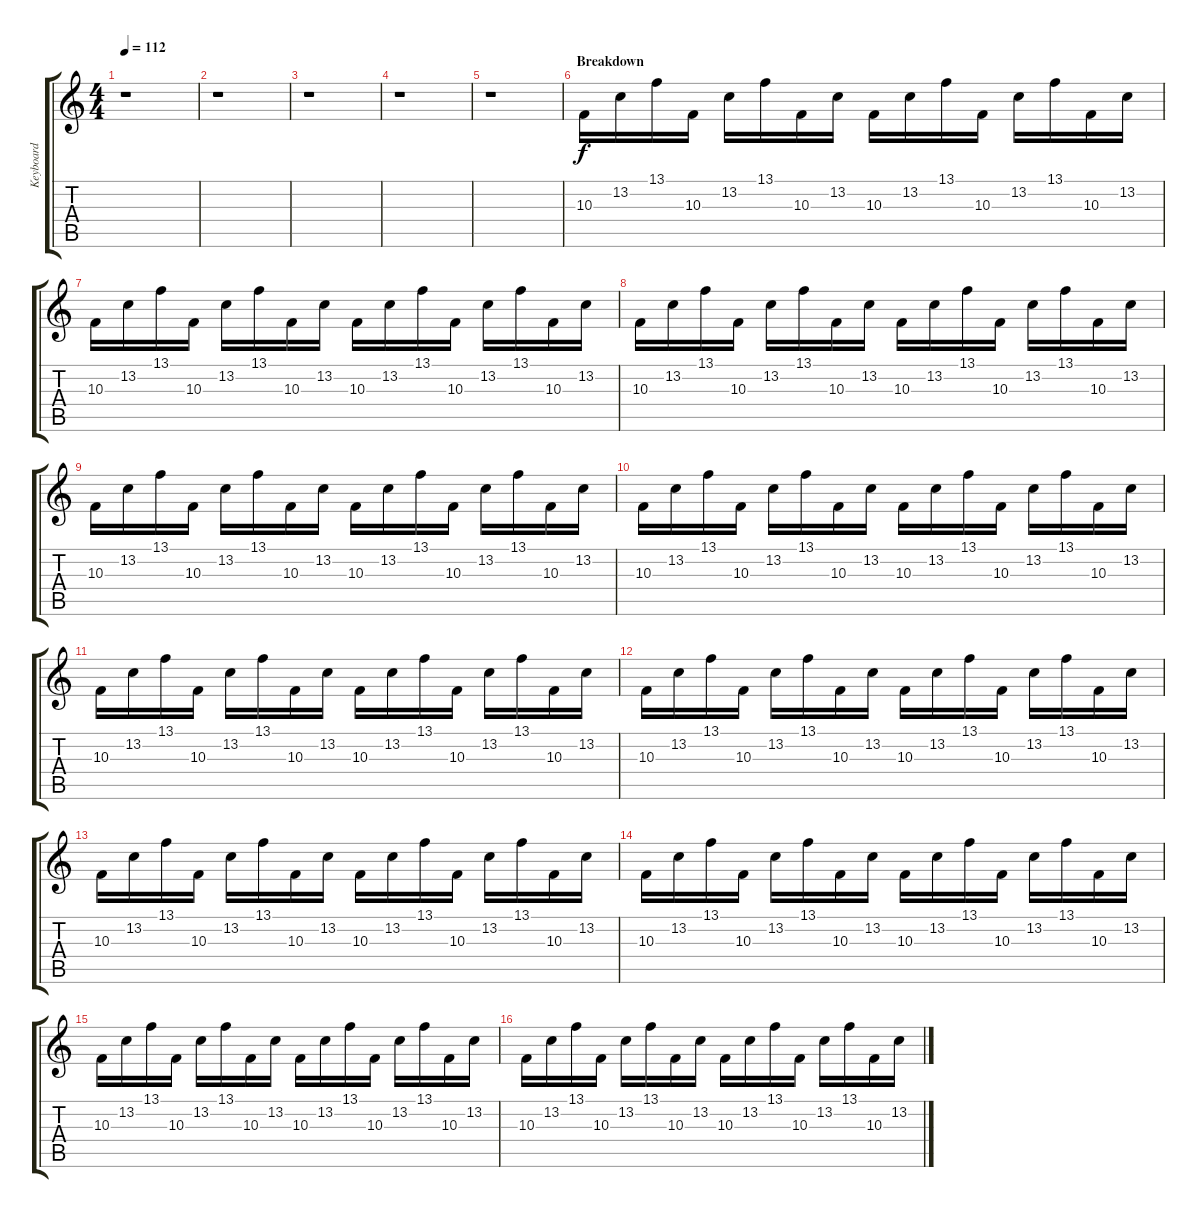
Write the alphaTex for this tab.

\track ("Keyboard" "Keyboard") {instrument synthstrings1}
\staff {score tabs}
\tuning (E4 B3 G3 D3 A2 E2) {hide}
\ts (4 4)
\tempo 112
\clef g2
\ks c
r.1{dy f} |
r.1 |
r.1 |
r.1 |
r.1 |
\section ("" "Breakdown")
10.3.16 13.2.16 13.1.16 10.3.16 13.2.16 13.1.16 10.3.16 13.2.16 10.3.16 13.2.16 13.1.16 10.3.16 13.2.16 13.1.16 10.3.16 13.2.16 |
10.3.16 13.2.16 13.1.16 10.3.16 13.2.16 13.1.16 10.3.16 13.2.16 10.3.16 13.2.16 13.1.16 10.3.16 13.2.16 13.1.16 10.3.16 13.2.16 |
10.3.16 13.2.16 13.1.16 10.3.16 13.2.16 13.1.16 10.3.16 13.2.16 10.3.16 13.2.16 13.1.16 10.3.16 13.2.16 13.1.16 10.3.16 13.2.16 |
10.3.16 13.2.16 13.1.16 10.3.16 13.2.16 13.1.16 10.3.16 13.2.16 10.3.16 13.2.16 13.1.16 10.3.16 13.2.16 13.1.16 10.3.16 13.2.16 |
10.3.16 13.2.16 13.1.16 10.3.16 13.2.16 13.1.16 10.3.16 13.2.16 10.3.16 13.2.16 13.1.16 10.3.16 13.2.16 13.1.16 10.3.16 13.2.16 |
10.3.16 13.2.16 13.1.16 10.3.16 13.2.16 13.1.16 10.3.16 13.2.16 10.3.16 13.2.16 13.1.16 10.3.16 13.2.16 13.1.16 10.3.16 13.2.16 |
10.3.16 13.2.16 13.1.16 10.3.16 13.2.16 13.1.16 10.3.16 13.2.16 10.3.16 13.2.16 13.1.16 10.3.16 13.2.16 13.1.16 10.3.16 13.2.16 |
10.3.16 13.2.16 13.1.16 10.3.16 13.2.16 13.1.16 10.3.16 13.2.16 10.3.16 13.2.16 13.1.16 10.3.16 13.2.16 13.1.16 10.3.16 13.2.16 |
10.3.16 13.2.16 13.1.16 10.3.16 13.2.16 13.1.16 10.3.16 13.2.16 10.3.16 13.2.16 13.1.16 10.3.16 13.2.16 13.1.16 10.3.16 13.2.16 |
10.3.16 13.2.16 13.1.16 10.3.16 13.2.16 13.1.16 10.3.16 13.2.16 10.3.16 13.2.16 13.1.16 10.3.16 13.2.16 13.1.16 10.3.16 13.2.16 |
10.3.16 13.2.16 13.1.16 10.3.16 13.2.16 13.1.16 10.3.16 13.2.16 10.3.16 13.2.16 13.1.16 10.3.16 13.2.16 13.1.16 10.3.16 13.2.16
